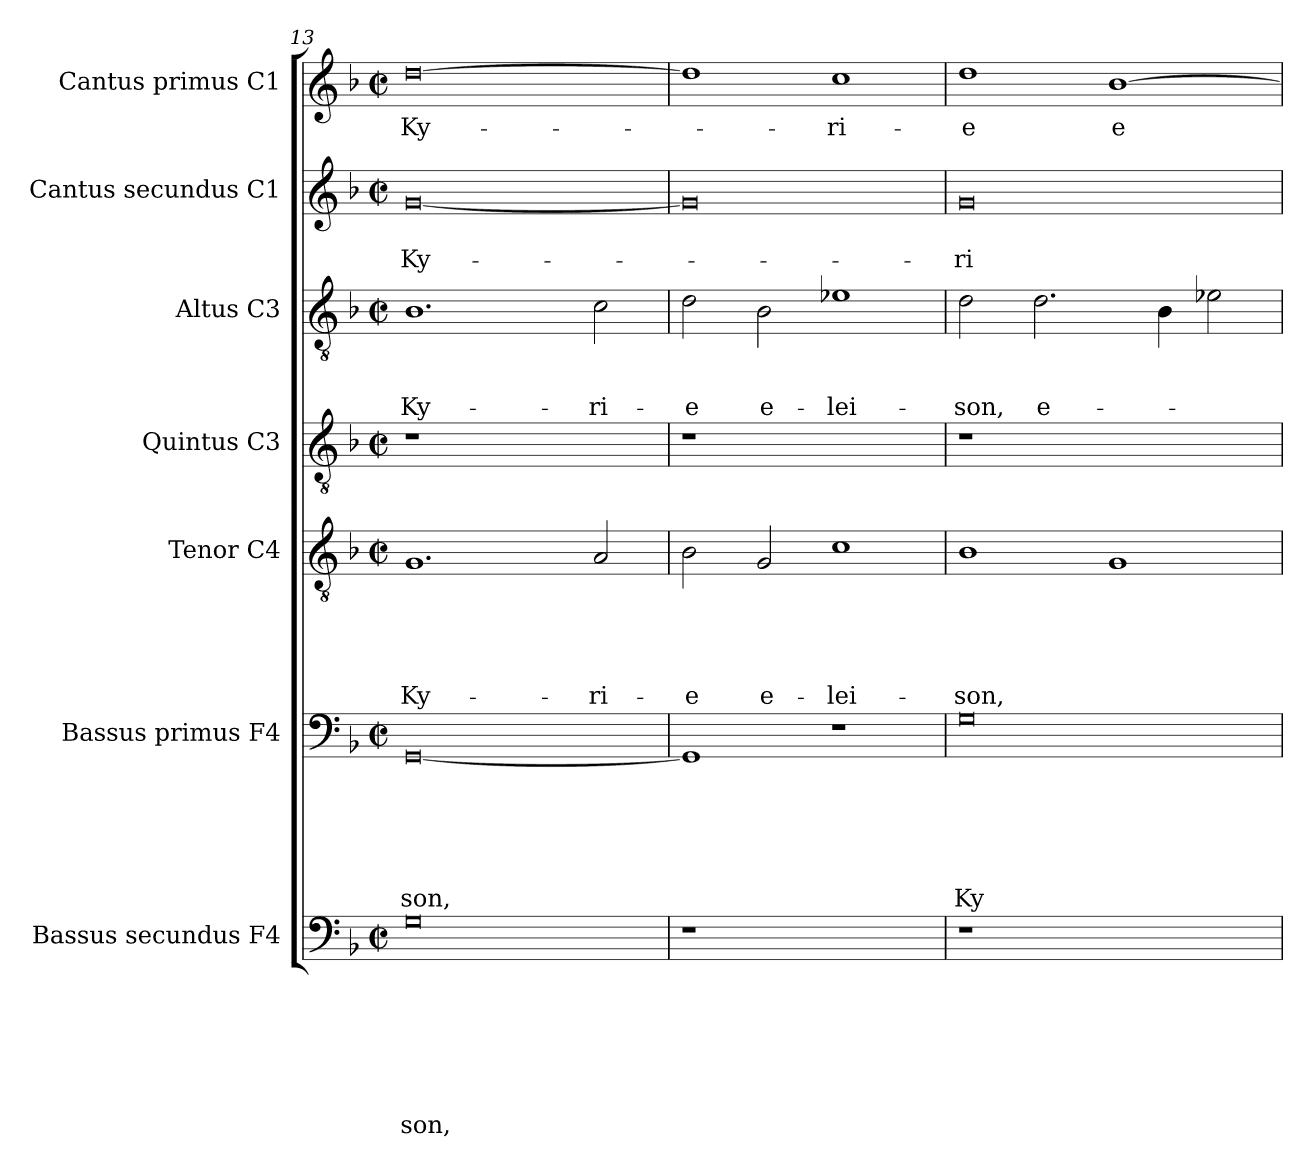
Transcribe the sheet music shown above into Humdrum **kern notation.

**kern	**text	**text	**text	**text	**text	**text	**text	**kern	**text	**text	**text	**text	**text	**text	**kern	**text	**text	**text	**text	**text	**kern	**kern	**text	**text	**text	**kern	**text	**text	**kern	**text
*part7	*part7	*part7	*part7	*part7	*part7	*part7	*part7	*part6	*part6	*part6	*part6	*part6	*part6	*part6	*part5	*part5	*part5	*part5	*part5	*part5	*part4	*part3	*part3	*part3	*part3	*part2	*part2	*part2	*part1	*part1
*staff7	*staff7	*staff7	*staff7	*staff7	*staff7	*staff7	*staff7	*staff6	*staff6	*staff6	*staff6	*staff6	*staff6	*staff6	*staff5	*staff5	*staff5	*staff5	*staff5	*staff5	*staff4	*staff3	*staff3	*staff3	*staff3	*staff2	*staff2	*staff2	*staff1	*staff1
*I"Bassus secundus F4	*	*	*	*	*	*	*	*I"Bassus primus F4	*	*	*	*	*	*	*I"Tenor C4	*	*	*	*	*	*I"Quintus C3	*I"Altus C3	*	*	*	*I"Cantus secundus C1	*	*	*I"Cantus  primus C1	*
*I'B2	*	*	*	*	*	*	*	*I'B1	*	*	*	*	*	*	*I'T	*	*	*	*	*	*I'Q	*I'A	*	*	*	*I'C2	*	*	*I'C1	*
*clefF4	*	*	*	*	*	*	*	*clefF4	*	*	*	*	*	*	*clefGv2	*	*	*	*	*	*clefGv2	*clefGv2	*	*	*	*clefG2	*	*	*clefG2	*
*k[b-]	*	*	*	*	*	*	*	*k[b-]	*	*	*	*	*	*	*k[b-]	*	*	*	*	*	*k[b-]	*k[b-]	*	*	*	*k[b-]	*	*	*k[b-]	*
*d:	*	*	*	*	*	*	*	*d:	*	*	*	*	*	*	*d:	*	*	*	*	*	*d:	*d:	*	*	*	*d:	*	*	*d:	*
*M2/2	*	*	*	*	*	*	*	*M2/2	*	*	*	*	*	*	*M2/2	*	*	*	*	*	*M2/2	*M2/2	*	*	*	*M2/2	*	*	*M2/2	*
*met(c|)	*	*	*	*	*	*	*	*met(c|)	*	*	*	*	*	*	*met(c|)	*	*	*	*	*	*met(c|)	*met(c|)	*	*	*	*met(c|)	*	*	*met(c|)	*
=13	=13	=13	=13	=13	=13	=13	=13	=13	=13	=13	=13	=13	=13	=13	=13	=13	=13	=13	=13	=13	=13	=13	=13	=13	=13	=13	=13	=13	=13	=13
!	!	!	!	!	!	!	!LO:LY:b	!	!	!	!	!	!	!LO:LY:b	!	!	!	!	!	!LO:LY:b	!	!	!	!	!LO:LY:b	!	!	!LO:LY:b	!	!LO:LY:b
0G	.	.	.	.	.	.	-son,	[0GG	.	.	.	.	.	-son,	1.G	.	.	.	.	Ky-	1r	1.B-	.	.	Ky-	[0g	.	Ky-	[0dd	Ky-
.	.	.	.	.	.	.	.	.	.	.	.	.	.	.	.	.	.	.	.	.	1ryy	.	.	.	.	.	.	.	.	.
!	!	!	!	!	!	!	!	!	!	!	!	!	!	!	!	!	!	!	!	!LO:LY:b	!	!	!	!	!LO:LY:b	!	!	!	!	!
.	.	.	.	.	.	.	.	.	.	.	.	.	.	.	2A/	.	.	.	.	-ri-	.	2c\	.	.	-ri-	.	.	.	.	.
=14	=14	=14	=14	=14	=14	=14	=14	=14	=14	=14	=14	=14	=14	=14	=14	=14	=14	=14	=14	=14	=14	=14	=14	=14	=14	=14	=14	=14	=14	=14
!	!	!	!	!	!	!	!	!	!	!	!	!	!	!	!	!	!	!	!	!LO:LY:b	!	!	!	!	!LO:LY:b	!	!	!	!	!
1r	.	.	.	.	.	.	.	1GG]	.	.	.	.	.	.	2B-\	.	.	.	.	-e	1r	2d\	.	.	-e	0g]	.	.	1dd]	.
!	!	!	!	!	!	!	!	!	!	!	!	!	!	!	!	!	!	!	!	!LO:LY:b	!	!	!	!	!LO:LY:b	!	!	!	!	!
.	.	.	.	.	.	.	.	.	.	.	.	.	.	.	2G/	.	.	.	.	e-	.	2B-\	.	.	e-	.	.	.	.	.
!	!	!	!	!	!	!	!	!	!	!	!	!	!	!	!	!	!	!	!	!LO:LY:b	!	!	!	!	!LO:LY:b	!	!	!	!	!LO:LY:b
1ryy	.	.	.	.	.	.	.	1r	.	.	.	.	.	.	1c	.	.	.	.	-lei-	1ryy	1e-X	.	.	-lei-	.	.	.	1cc	-ri-
=15	=15	=15	=15	=15	=15	=15	=15	=15	=15	=15	=15	=15	=15	=15	=15	=15	=15	=15	=15	=15	=15	=15	=15	=15	=15	=15	=15	=15	=15	=15
!	!	!	!	!	!	!	!	!	!	!	!	!	!	!LO:LY:b	!	!	!	!	!	!LO:LY:b	!	!	!	!	!LO:LY:b	!	!	!LO:LY:b	!	!LO:LY:b
1r	.	.	.	.	.	.	.	0G	.	.	.	.	.	Ky-	1B-	.	.	.	.	-son,	1r	2d\	.	.	-son,	0g	.	-ri-	1dd	-e
!	!	!	!	!	!	!	!	!	!	!	!	!	!	!	!	!	!	!	!	!	!	!	!	!	!LO:LY:b	!	!	!	!	!
.	.	.	.	.	.	.	.	.	.	.	.	.	.	.	.	.	.	.	.	.	.	2.d\	.	.	e-	.	.	.	.	.
!	!	!	!	!	!	!	!	!	!	!	!	!	!	!	!	!	!	!	!	!	!	!	!	!	!	!	!	!	!	!LO:LY:b
1ryy	.	.	.	.	.	.	.	.	.	.	.	.	.	.	1G	.	.	.	.	.	1ryy	.	.	.	.	.	.	.	[1b-	e-
.	.	.	.	.	.	.	.	.	.	.	.	.	.	.	.	.	.	.	.	.	.	4B-\	.	.	.	.	.	.	.	.
.	.	.	.	.	.	.	.	.	.	.	.	.	.	.	.	.	.	.	.	.	.	2e-X\	.	.	.	.	.	.	.	.
=	=	=	=	=	=	=	=	=	=	=	=	=	=	=	=	=	=	=	=	=	=	=	=	=	=	=	=	=	=	=
*-	*-	*-	*-	*-	*-	*-	*-	*-	*-	*-	*-	*-	*-	*-	*-	*-	*-	*-	*-	*-	*-	*-	*-	*-	*-	*-	*-	*-	*-	*-
